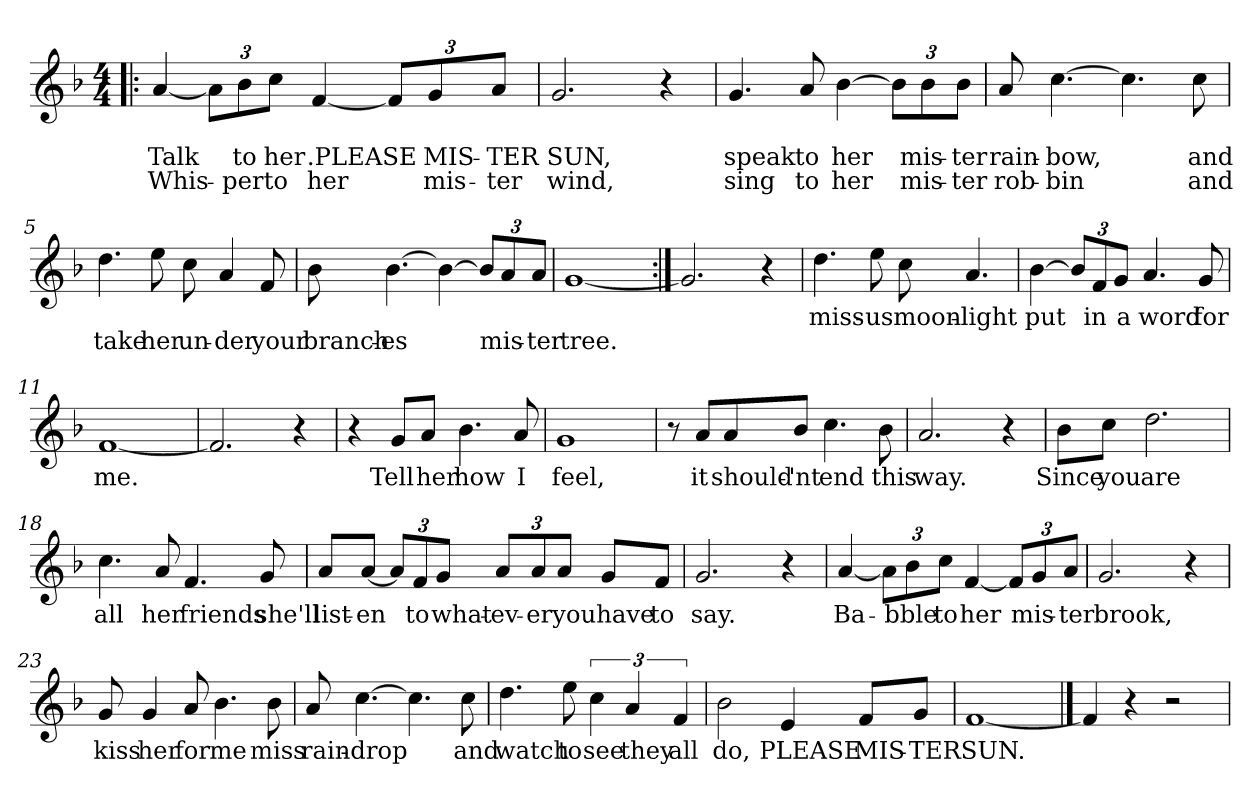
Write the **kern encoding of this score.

**kern	**text	**text	**text
*part1	*part1	*part1	*part1
*staff1	*staff1	*staff1	*staff1
*clefG2	*	*	*
*k[b-]	*	*	*
*F:	*	*	*
*M4/4	*	*	*
=1!|:	=1!|:	=1!|:	=1!|:
[4a/	.	Talk	Whis-
*Xbrackettup	*	*	*
12a\L]	.	.	.
12b-\	.	to	-per
12cc\J	.	her	to
[4f/	.	.PLEASE	her
12f/L]	.	.	.
12g/	.	MIS-	mis-
12a/J	.	-TER	-ter
=2	=2	=2	=2
2.g/	.	SUN,	wind,
4r	.	.	.
=3	=3	=3	=3
4.g/	.	speak	sing
8a/	.	to	to
[4b-\	.	her	her
12b-\L]	.	.	.
12b-\	.	mis-	mis-
12b-\J	.	-ter	-ter
!!LO:LB:g=z
=4	=4	=4	=4
8a/	.	rain-	rob-
[4.cc\	.	-bow,	-bin
4.cc\]	.	.	.
8cc\	.	and	and
=5	=5	=5	=5
4.dd\	.	take	.
8ee\	.	her	.
8cc\	.	un-	.
4a/	.	-der	.
8f/	.	your	.
=6	=6	=6	=6
8b-\	.	branch-	.
[4.b-\	.	-es	.
4b-\_	.	.	.
12b-/L]	.	.	.
12a/	.	mis-	.
12a/J	.	-ter	.
!!LO:LB:g=z
=7	=7	=7	=7
[1g	.	tree.	.
=8:|!	=8:|!	=8:|!	=8:|!
2.g/]	.	.	.
4r	.	.	.
=9	=9	=9	=9
4.dd\	miss-	.	.
8ee\	-us	.	.
8cc\	moon-	.	.
4.a/	-light	.	.
=10	=10	=10	=10
[4b-\	put	.	.
12b-/L]	.	.	.
12f/	in	.	.
12g/J	a	.	.
4.a/	word	.	.
8g/	for	.	.
=11	=11	=11	=11
[1f	me.	.	.
=12	=12	=12	=12
2.f/]	.	.	.
4r	.	.	.
!!LO:LB:g=z
=13	=13	=13	=13
4r	.	.	.
8g/L	Tell	.	.
8a/J	her	.	.
4.b-\	how	.	.
8a/	I	.	.
=14	=14	=14	=14
1g	feel,	.	.
=15	=15	=15	=15
8r	.	.	.
8a/L	it	.	.
8a/	should-	.	.
8b-/J	-'nt	.	.
4.cc\	end	.	.
8b-\	this	.	.
=16	=16	=16	=16
2.a/	way.	.	.
4r	.	.	.
=17	=17	=17	=17
8b-\L	Since	.	.
8cc\J	you	.	.
2.dd\	are	.	.
=18	=18	=18	=18
4.cc\	all	.	.
8a/	her	.	.
4.f/	friends	.	.
8g/	she'll	.	.
!!LO:LB:g=z
=19	=19	=19	=19
8a/L	list-	.	.
[8a/J	-en	.	.
12a/L]	.	.	.
12f/	to	.	.
12g/J	what-	.	.
12a/L	-ev-	.	.
12a/	-er	.	.
12a/J	you	.	.
8g/L	have	.	.
8f/J	to	.	.
=20	=20	=20	=20
2.g/	say.	.	.
4r	.	.	.
=21	=21	=21	=21
[4a/	Ba-	.	.
12a\L]	.	.	.
12b-\	-bble	.	.
12cc\J	to	.	.
[4f/	her	.	.
12f/L]	.	.	.
12g/	mis-	.	.
12a/J	-ter	.	.
=22	=22	=22	=22
2.g/	brook,	.	.
4r	.	.	.
!!LO:LB:g=z
=23	=23	=23	=23
8g/	kiss	.	.
4g/	her	.	.
8a/	for	.	.
4.b-\	me	.	.
8b-\	miss	.	.
=24	=24	=24	=24
8a/	rain-	.	.
[4.cc\	-drop	.	.
4.cc\]	.	.	.
8cc\	and	.	.
!!LO:LB:g=z
=25	=25	=25	=25
4.dd\	watch	.	.
8ee\	to	.	.
*brackettup	*	*	*
6cc\	see	.	.
6a/	they	.	.
6f/	all	.	.
=26	=26	=26	=26
2b-\	do,	.	.
4e/	PLEASE	.	.
8f/L	MIS-	.	.
8g/J	-TER	.	.
=27	=27	=27	=27
[1f	SUN.	.	.
==28	==28	==28	==28
4f/]	.	.	.
4r	.	.	.
2r	.	.	.
=	=	=	=
*-	*-	*-	*-
